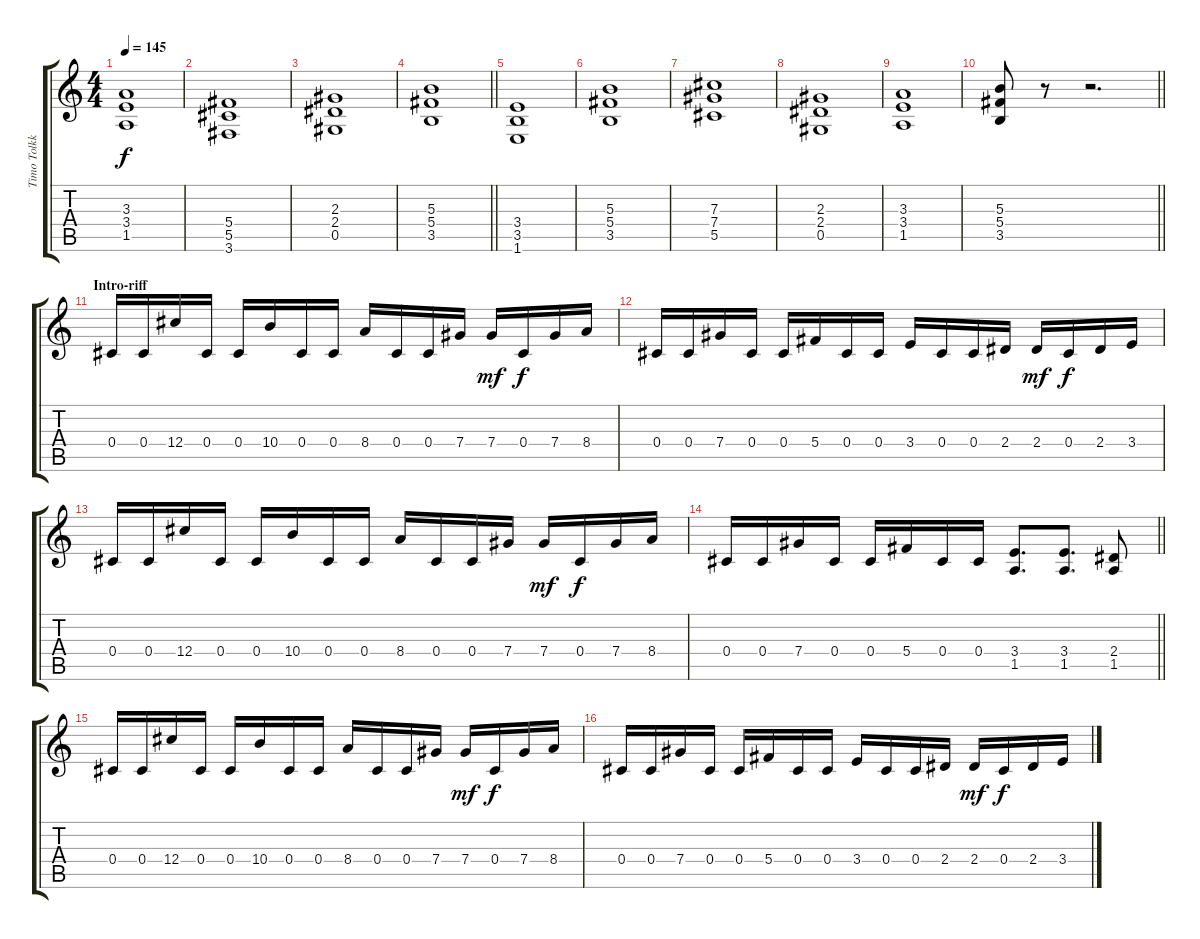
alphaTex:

\track ("Timo Tolkki (rhythm)" "Timo Tolkk") {instrument distortionguitar}
\staff {score tabs}
\tuning (Eb4 Bb3 Gb3 Db3 Ab2 Eb2) {hide}
\ts (4 4)
\tempo 145
\clef g2
\ks c
(3.3 3.4 1.5).1{dy f} |
(5.4 5.5 3.6).1 |
(2.3 2.4 0.5).1 |
\barLineRight lightlight
(5.3 5.4 3.5).1 |
(3.4 3.5 1.6).1 |
(5.3 5.4 3.5).1 |
(7.3 7.4 5.5).1 |
(2.3 2.4 0.5).1 |
(3.3 3.4 1.5).1 |
\barLineRight lightlight
(5.3 5.4 3.5).8 r.8 r.2{d} |
\section ("" "Intro-riff")
0.4.16 0.4.16 12.4.16 0.4.16 0.4.16 10.4.16 0.4.16 0.4.16 8.4.16 0.4.16 0.4.16 7.4.16 7.4.16{dy mf} 0.4.16{dy f} 7.4.16 8.4.16 |
0.4.16 0.4.16 7.4.16 0.4.16 0.4.16 5.4.16 0.4.16 0.4.16 3.4.16 0.4.16 0.4.16 2.4.16 2.4.16{dy mf} 0.4.16{dy f} 2.4.16 3.4.16 |
0.4.16 0.4.16 12.4.16 0.4.16 0.4.16 10.4.16 0.4.16 0.4.16 8.4.16 0.4.16 0.4.16 7.4.16 7.4.16{dy mf} 0.4.16{dy f} 7.4.16 8.4.16 |
\barLineRight lightlight
0.4.16 0.4.16 7.4.16 0.4.16 0.4.16 5.4.16 0.4.16 0.4.16 (3.4 1.5).8{d} (3.4 1.5).8{d} (2.4 1.5).8 |
0.4.16 0.4.16 12.4.16 0.4.16 0.4.16 10.4.16 0.4.16 0.4.16 8.4.16 0.4.16 0.4.16 7.4.16 7.4.16{dy mf} 0.4.16{dy f} 7.4.16 8.4.16 |
0.4.16 0.4.16 7.4.16 0.4.16 0.4.16 5.4.16 0.4.16 0.4.16 3.4.16 0.4.16 0.4.16 2.4.16 2.4.16{dy mf} 0.4.16{dy f} 2.4.16 3.4.16
